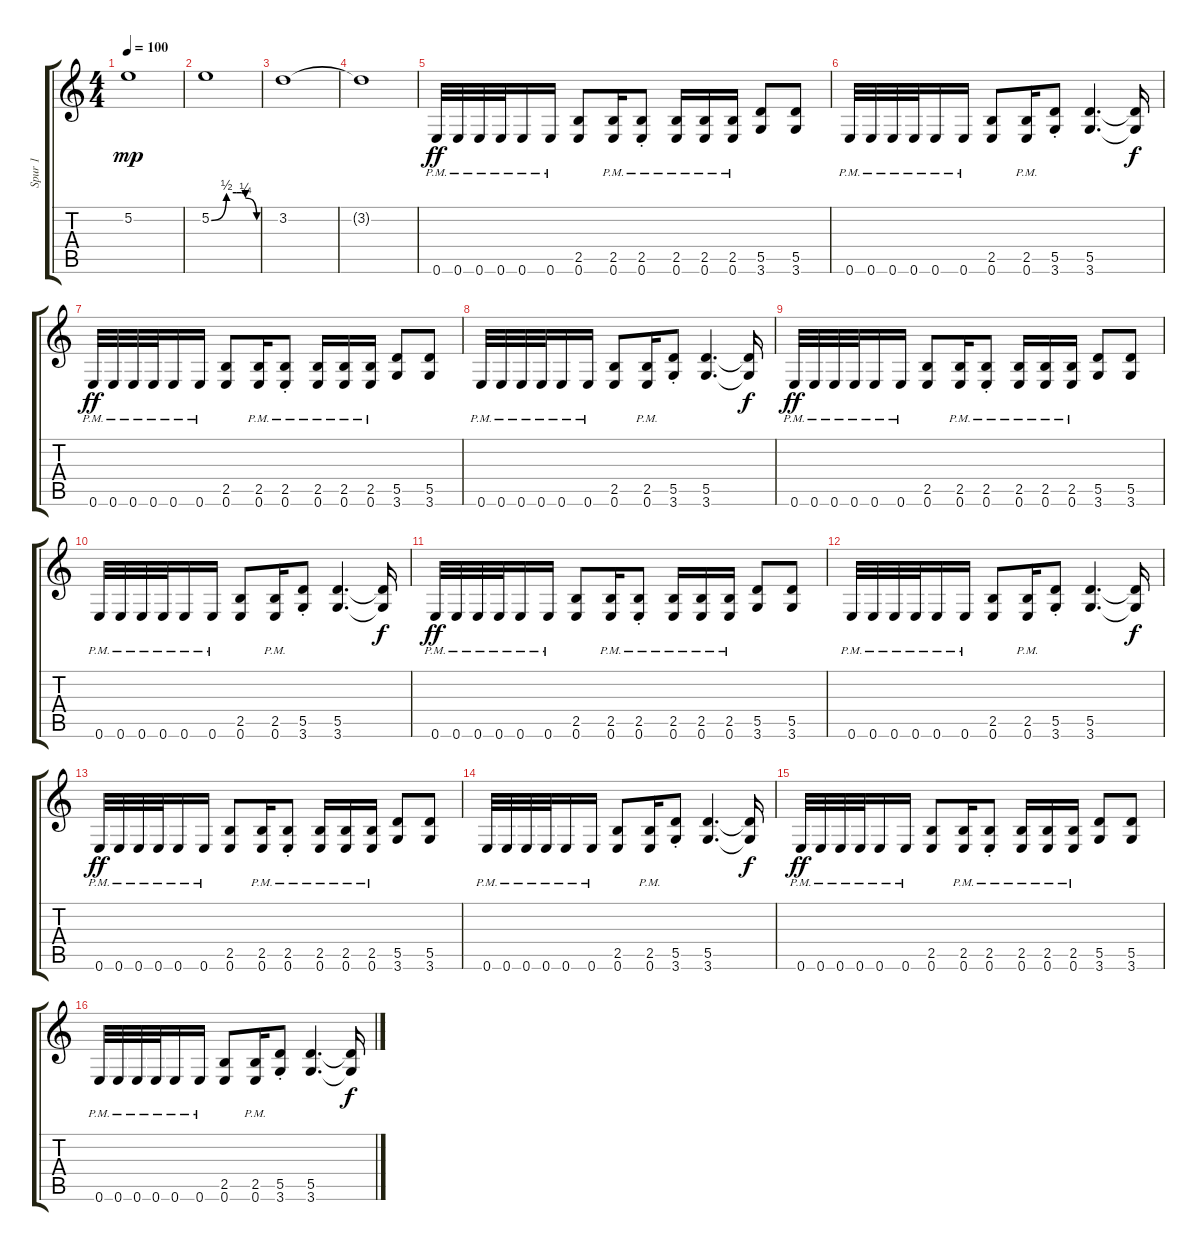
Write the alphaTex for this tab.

\track ("Spur 1" "Spur 1") {instrument overdrivenguitar}
\staff {score tabs}
\tuning (E4 B3 G3 D3 A2 E2) {hide}
\ts (4 4)
\tempo 100
\clef g2
\ks c
5.2.1{dy mp} |
5.2{be (custom 0 0 20 2 33 2 40 2 45 1 60 0)}.1 |
3.2.1 |
3.2{t}.1 |
0.6{pm}.32{dy ff} 0.6{pm}.32 0.6{pm}.32 0.6{pm}.32 0.6{pm}.16 0.6{pm}.16 (2.5 0.6).8 (2.5 0.6{pm}).16 (2.5{st} 0.6{pm st}).8 (2.5 0.6{pm}).16 (2.5 0.6{pm}).16 (2.5 0.6{pm}).16 (5.5 3.6).8 (5.5 3.6).8 |
0.6{pm}.32 0.6{pm}.32 0.6{pm}.32 0.6{pm}.32 0.6{pm}.16 0.6{pm}.16 (2.5 0.6).8 (2.5 0.6{pm}).16 (5.5{st} 3.6{st}).8 (5.5 3.6).4{d} (5.5{t} 3.6{t}).16{dy f} |
0.6{pm}.32{dy ff} 0.6{pm}.32 0.6{pm}.32 0.6{pm}.32 0.6{pm}.16 0.6{pm}.16 (2.5 0.6).8 (2.5 0.6{pm}).16 (2.5{st} 0.6{pm st}).8 (2.5 0.6{pm}).16 (2.5 0.6{pm}).16 (2.5 0.6{pm}).16 (5.5 3.6).8 (5.5 3.6).8 |
0.6{pm}.32 0.6{pm}.32 0.6{pm}.32 0.6{pm}.32 0.6{pm}.16 0.6{pm}.16 (2.5 0.6).8 (2.5 0.6{pm}).16 (5.5{st} 3.6{st}).8 (5.5 3.6).4{d} (5.5{t} 3.6{t}).16{dy f} |
0.6{pm}.32{dy ff} 0.6{pm}.32 0.6{pm}.32 0.6{pm}.32 0.6{pm}.16 0.6{pm}.16 (2.5 0.6).8 (2.5 0.6{pm}).16 (2.5{st} 0.6{pm st}).8 (2.5 0.6{pm}).16 (2.5 0.6{pm}).16 (2.5 0.6{pm}).16 (5.5 3.6).8 (5.5 3.6).8 |
0.6{pm}.32 0.6{pm}.32 0.6{pm}.32 0.6{pm}.32 0.6{pm}.16 0.6{pm}.16 (2.5 0.6).8 (2.5 0.6{pm}).16 (5.5{st} 3.6{st}).8 (5.5 3.6).4{d} (5.5{t} 3.6{t}).16{dy f} |
0.6{pm}.32{dy ff} 0.6{pm}.32 0.6{pm}.32 0.6{pm}.32 0.6{pm}.16 0.6{pm}.16 (2.5 0.6).8 (2.5 0.6{pm}).16 (2.5{st} 0.6{pm st}).8 (2.5 0.6{pm}).16 (2.5 0.6{pm}).16 (2.5 0.6{pm}).16 (5.5 3.6).8 (5.5 3.6).8 |
0.6{pm}.32 0.6{pm}.32 0.6{pm}.32 0.6{pm}.32 0.6{pm}.16 0.6{pm}.16 (2.5 0.6).8 (2.5 0.6{pm}).16 (5.5{st} 3.6{st}).8 (5.5 3.6).4{d} (5.5{t} 3.6{t}).16{dy f} |
0.6{pm}.32{dy ff} 0.6{pm}.32 0.6{pm}.32 0.6{pm}.32 0.6{pm}.16 0.6{pm}.16 (2.5 0.6).8 (2.5 0.6{pm}).16 (2.5{st} 0.6{pm st}).8 (2.5 0.6{pm}).16 (2.5 0.6{pm}).16 (2.5 0.6{pm}).16 (5.5 3.6).8 (5.5 3.6).8 |
0.6{pm}.32 0.6{pm}.32 0.6{pm}.32 0.6{pm}.32 0.6{pm}.16 0.6{pm}.16 (2.5 0.6).8 (2.5 0.6{pm}).16 (5.5{st} 3.6{st}).8 (5.5 3.6).4{d} (5.5{t} 3.6{t}).16{dy f} |
0.6{pm}.32{dy ff} 0.6{pm}.32 0.6{pm}.32 0.6{pm}.32 0.6{pm}.16 0.6{pm}.16 (2.5 0.6).8 (2.5 0.6{pm}).16 (2.5{st} 0.6{pm st}).8 (2.5 0.6{pm}).16 (2.5 0.6{pm}).16 (2.5 0.6{pm}).16 (5.5 3.6).8 (5.5 3.6).8 |
0.6{pm}.32 0.6{pm}.32 0.6{pm}.32 0.6{pm}.32 0.6{pm}.16 0.6{pm}.16 (2.5 0.6).8 (2.5 0.6{pm}).16 (5.5{st} 3.6{st}).8 (5.5 3.6).4{d} (5.5{t} 3.6{t}).16{dy f}
